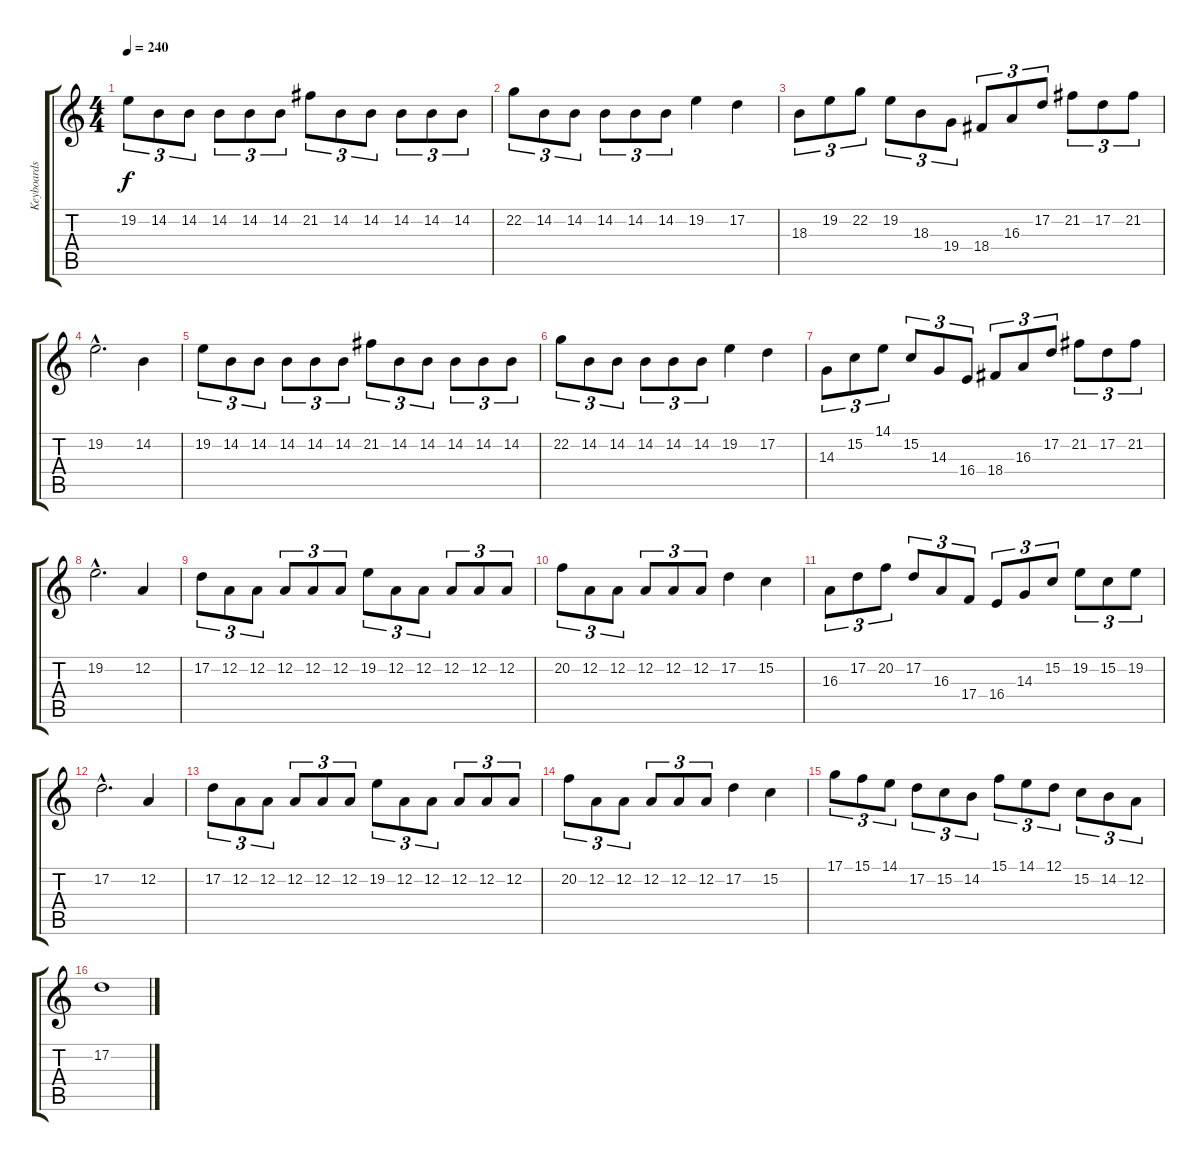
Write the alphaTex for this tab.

\track ("Keyboards" "Keyboards") {instrument orchestralharp}
\staff {score tabs}
\tuning (D4 A3 F3 C3 G2 D2) {hide}
\ts (4 4)
\tempo 240
\clef g2
\ks c
19.2.8{tu (3 2) dy f} 14.2.8{tu (3 2)} 14.2.8{tu (3 2)} 14.2.8{tu (3 2)} 14.2.8{tu (3 2)} 14.2.8{tu (3 2)} 21.2.8{tu (3 2)} 14.2.8{tu (3 2)} 14.2.8{tu (3 2)} 14.2.8{tu (3 2)} 14.2.8{tu (3 2)} 14.2.8{tu (3 2)} |
22.2.8{tu (3 2)} 14.2.8{tu (3 2)} 14.2.8{tu (3 2)} 14.2.8{tu (3 2)} 14.2.8{tu (3 2)} 14.2.8{tu (3 2)} 19.2.4 17.2.4 |
18.3.8{tu (3 2)} 19.2.8{tu (3 2)} 22.2.8{tu (3 2)} 19.2.8{tu (3 2)} 18.3.8{tu (3 2)} 19.4.8{tu (3 2)} 18.4.8{tu (3 2)} 16.3.8{tu (3 2)} 17.2.8{tu (3 2)} 21.2.8{tu (3 2)} 17.2.8{tu (3 2)} 21.2.8{tu (3 2)} |
19.2{hac}.2{d} 14.2.4 |
19.2.8{tu (3 2)} 14.2.8{tu (3 2)} 14.2.8{tu (3 2)} 14.2.8{tu (3 2)} 14.2.8{tu (3 2)} 14.2.8{tu (3 2)} 21.2.8{tu (3 2)} 14.2.8{tu (3 2)} 14.2.8{tu (3 2)} 14.2.8{tu (3 2)} 14.2.8{tu (3 2)} 14.2.8{tu (3 2)} |
22.2.8{tu (3 2)} 14.2.8{tu (3 2)} 14.2.8{tu (3 2)} 14.2.8{tu (3 2)} 14.2.8{tu (3 2)} 14.2.8{tu (3 2)} 19.2.4 17.2.4 |
14.3.8{tu (3 2)} 15.2.8{tu (3 2)} 14.1.8{tu (3 2)} 15.2.8{tu (3 2)} 14.3.8{tu (3 2)} 16.4.8{tu (3 2)} 18.4.8{tu (3 2)} 16.3.8{tu (3 2)} 17.2.8{tu (3 2)} 21.2.8{tu (3 2)} 17.2.8{tu (3 2)} 21.2.8{tu (3 2)} |
19.2{hac}.2{d} 12.2.4 |
17.2.8{tu (3 2)} 12.2.8{tu (3 2)} 12.2.8{tu (3 2)} 12.2.8{tu (3 2)} 12.2.8{tu (3 2)} 12.2.8{tu (3 2)} 19.2.8{tu (3 2)} 12.2.8{tu (3 2)} 12.2.8{tu (3 2)} 12.2.8{tu (3 2)} 12.2.8{tu (3 2)} 12.2.8{tu (3 2)} |
20.2.8{tu (3 2)} 12.2.8{tu (3 2)} 12.2.8{tu (3 2)} 12.2.8{tu (3 2)} 12.2.8{tu (3 2)} 12.2.8{tu (3 2)} 17.2.4 15.2.4 |
16.3.8{tu (3 2)} 17.2.8{tu (3 2)} 20.2.8{tu (3 2)} 17.2.8{tu (3 2)} 16.3.8{tu (3 2)} 17.4.8{tu (3 2)} 16.4.8{tu (3 2)} 14.3.8{tu (3 2)} 15.2.8{tu (3 2)} 19.2.8{tu (3 2)} 15.2.8{tu (3 2)} 19.2.8{tu (3 2)} |
17.2{hac}.2{d} 12.2.4 |
17.2.8{tu (3 2)} 12.2.8{tu (3 2)} 12.2.8{tu (3 2)} 12.2.8{tu (3 2)} 12.2.8{tu (3 2)} 12.2.8{tu (3 2)} 19.2.8{tu (3 2)} 12.2.8{tu (3 2)} 12.2.8{tu (3 2)} 12.2.8{tu (3 2)} 12.2.8{tu (3 2)} 12.2.8{tu (3 2)} |
20.2.8{tu (3 2)} 12.2.8{tu (3 2)} 12.2.8{tu (3 2)} 12.2.8{tu (3 2)} 12.2.8{tu (3 2)} 12.2.8{tu (3 2)} 17.2.4 15.2.4 |
17.1.8{tu (3 2)} 15.1.8{tu (3 2)} 14.1.8{tu (3 2)} 17.2.8{tu (3 2)} 15.2.8{tu (3 2)} 14.2.8{tu (3 2)} 15.1.8{tu (3 2)} 14.1.8{tu (3 2)} 12.1.8{tu (3 2)} 15.2.8{tu (3 2)} 14.2.8{tu (3 2)} 12.2.8{tu (3 2)} |
17.2.1
